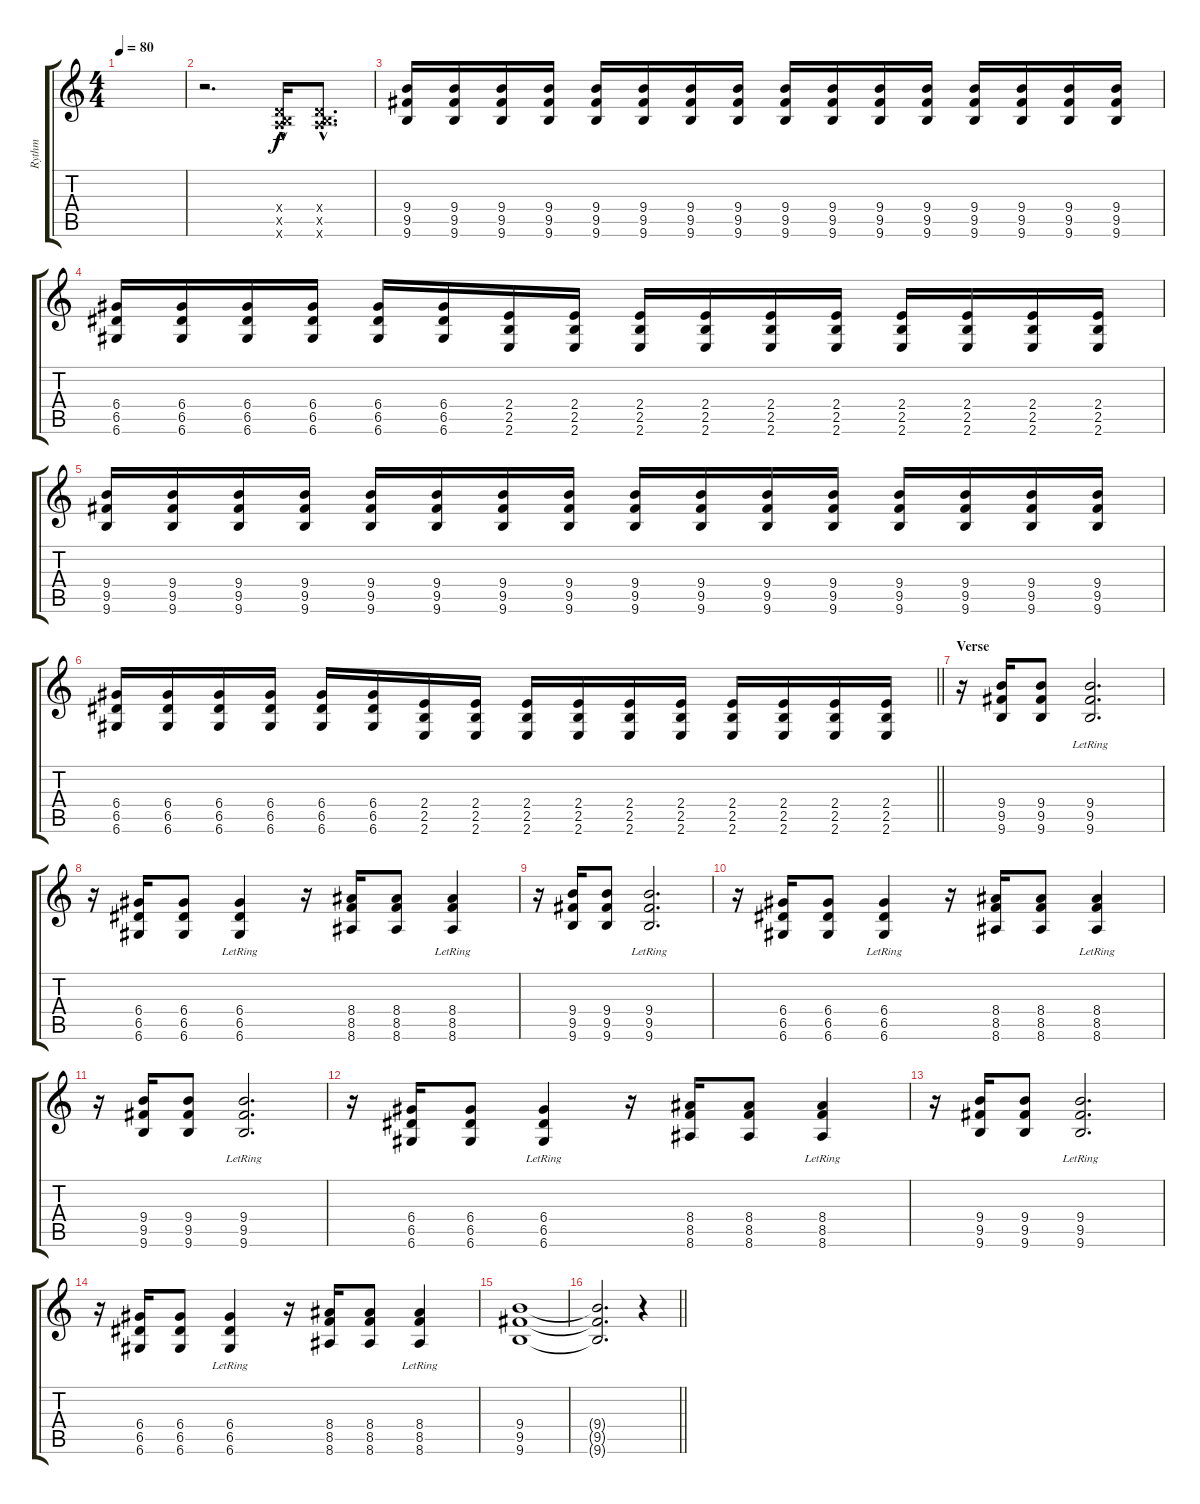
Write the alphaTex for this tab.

\track ("Rythm" "Rythm") {instrument overdrivenguitar}
\staff {score tabs}
\tuning (E4 B3 G3 D3 A2 D2) {hide}
\ts (4 4)
\tempo 80
\clef g2
\ks c
|
r.2{d} (0.4{x} 0.5{hac x} 9.6{hac x}).16 (0.4{x} 0.5{hac x} 9.6{hac x}).8{d} |
(9.4 9.5 9.6).16 (9.4 9.5 9.6).16 (9.4 9.5 9.6).16 (9.4 9.5 9.6).16 (9.4 9.5 9.6).16 (9.4 9.5 9.6).16 (9.4 9.5 9.6).16 (9.4 9.5 9.6).16 (9.4 9.5 9.6).16 (9.4 9.5 9.6).16 (9.4 9.5 9.6).16 (9.4 9.5 9.6).16 (9.4 9.5 9.6).16 (9.4 9.5 9.6).16 (9.4 9.5 9.6).16 (9.4 9.5 9.6).16 |
(6.4 6.5 6.6).16 (6.4 6.5 6.6).16 (6.4 6.5 6.6).16 (6.4 6.5 6.6).16 (6.4 6.5 6.6).16 (6.4 6.5 6.6).16 (2.4 2.5 2.6).16 (2.4 2.5 2.6).16 (2.4 2.5 2.6).16 (2.4 2.5 2.6).16 (2.4 2.5 2.6).16 (2.4 2.5 2.6).16 (2.4 2.5 2.6).16 (2.4 2.5 2.6).16 (2.4 2.5 2.6).16 (2.4 2.5 2.6).16 |
(9.4 9.5 9.6).16 (9.4 9.5 9.6).16 (9.4 9.5 9.6).16 (9.4 9.5 9.6).16 (9.4 9.5 9.6).16 (9.4 9.5 9.6).16 (9.4 9.5 9.6).16 (9.4 9.5 9.6).16 (9.4 9.5 9.6).16 (9.4 9.5 9.6).16 (9.4 9.5 9.6).16 (9.4 9.5 9.6).16 (9.4 9.5 9.6).16 (9.4 9.5 9.6).16 (9.4 9.5 9.6).16 (9.4 9.5 9.6).16 |
\barLineRight lightlight
(6.4 6.5 6.6).16 (6.4 6.5 6.6).16 (6.4 6.5 6.6).16 (6.4 6.5 6.6).16 (6.4 6.5 6.6).16 (6.4 6.5 6.6).16 (2.4 2.5 2.6).16 (2.4 2.5 2.6).16 (2.4 2.5 2.6).16 (2.4 2.5 2.6).16 (2.4 2.5 2.6).16 (2.4 2.5 2.6).16 (2.4 2.5 2.6).16 (2.4 2.5 2.6).16 (2.4 2.5 2.6).16 (2.4 2.5 2.6).16 |
\section ("" "Verse")
r.16 (9.4 9.5 9.6).16 (9.4 9.5 9.6).8 (9.4{lr} 9.5{lr} 9.6{lr}).2{d} |
r.16 (6.4 6.5 6.6).16 (6.4 6.5 6.6).8 (6.4{lr} 6.5{lr} 6.6{lr}).4 r.16 (8.4 8.5 8.6).16 (8.4 8.5 8.6).8 (8.4{lr} 8.5{lr} 8.6{lr}).4 |
r.16 (9.4 9.5 9.6).16 (9.4 9.5 9.6).8 (9.4 9.5 9.6{lr}).2{d} |
r.16 (6.4 6.5 6.6).16 (6.4 6.5 6.6).8 (6.4 6.5 6.6{lr}).4 r.16 (8.4 8.5 8.6).16 (8.4 8.5 8.6).8 (8.4 8.5 8.6{lr}).4 |
r.16 (9.4 9.5 9.6).16 (9.4 9.5 9.6).8 (9.4 9.5 9.6{lr}).2{d} |
r.16 (6.4 6.5 6.6).16 (6.4 6.5 6.6).8 (6.4 6.5 6.6{lr}).4 r.16 (8.4 8.5 8.6).16 (8.4 8.5 8.6).8 (8.4 8.5 8.6{lr}).4 |
r.16 (9.4 9.5 9.6).16 (9.4 9.5 9.6).8 (9.4 9.5 9.6{lr}).2{d} |
r.16 (6.4 6.5 6.6).16 (6.4 6.5 6.6).8 (6.4 6.5 6.6{lr}).4 r.16 (8.4 8.5 8.6).16 (8.4 8.5 8.6).8 (8.4 8.5 8.6{lr}).4 |
(9.4 9.5 9.6).1 |
\barLineRight lightlight
(9.4{t} 9.5{t} 9.6{t}).2{d} r.4
